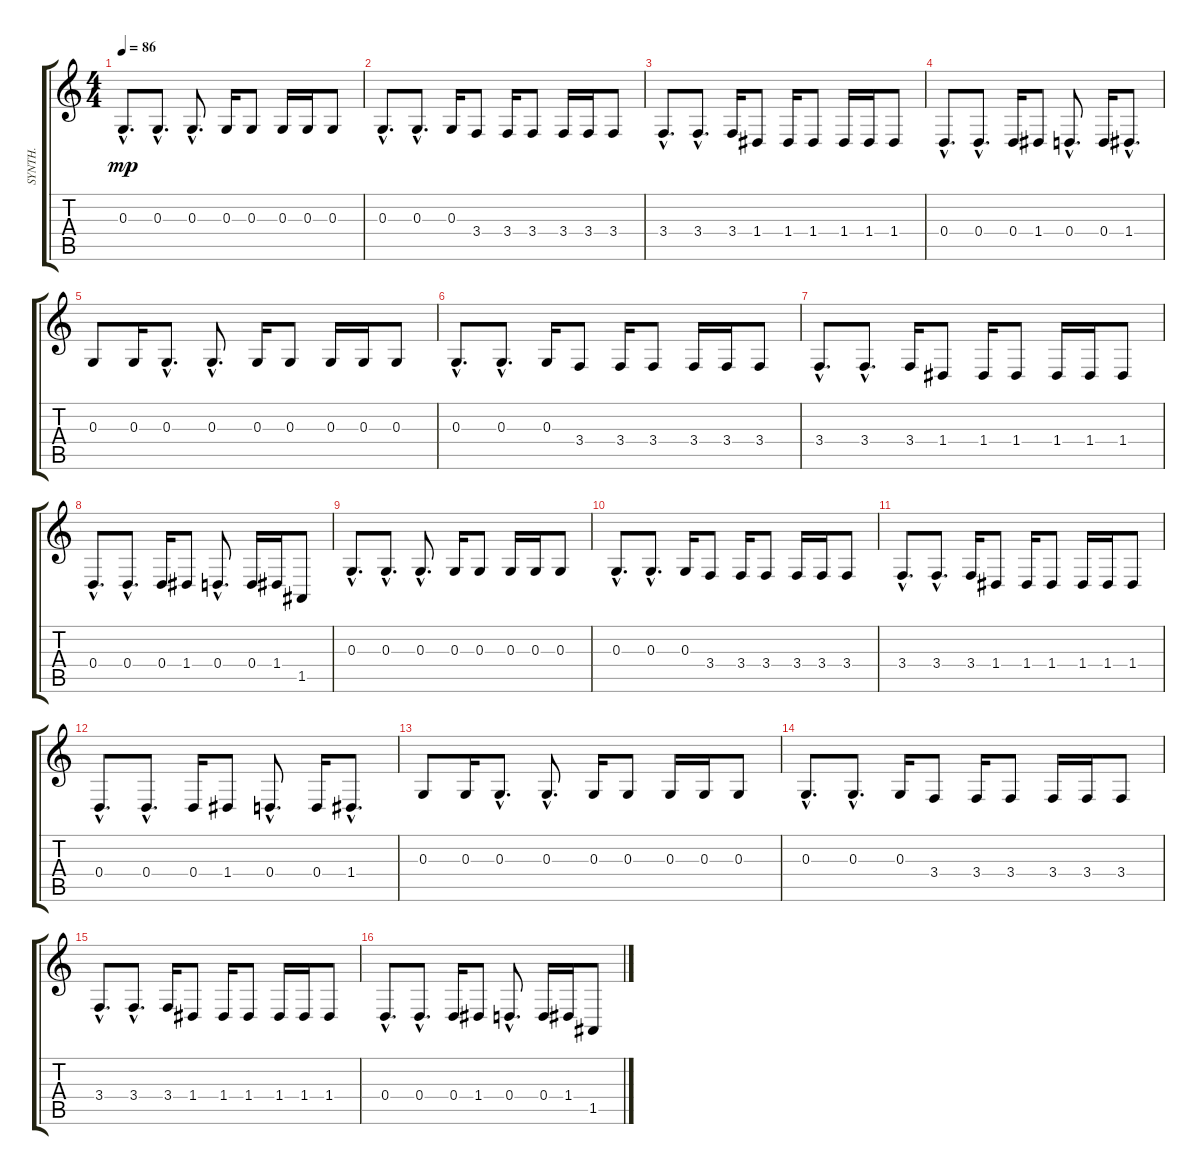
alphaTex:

\track ("SYNTH." "SYNTH.") {instrument pad1newage}
\staff {score tabs}
\tuning (E4 B3 G3 D3 A2 E2) {hide}
\ts (4 4)
\tempo 86
\clef g2
\ks c
0.3{hac}.8{d dy mp instrument pad1newage} 0.3{hac}.8{d} 0.3{hac}.8{d} 0.3.16 0.3.8 0.3.16 0.3.16 0.3.8 |
0.3{hac}.8{d} 0.3{hac}.8{d} 0.3.16 3.4.8 3.4.16 3.4.8 3.4.16 3.4.16 3.4.8 |
3.4{hac}.8{d} 3.4{hac}.8{d} 3.4.16 1.4.8 1.4.16 1.4.8 1.4.16 1.4.16 1.4.8 |
0.4{hac}.8{d} 0.4{hac}.8{d} 0.4.16 1.4.8 0.4{hac}.8{d} 0.4.16 1.4{hac}.8{d} |
0.3.8 0.3.16 0.3{hac}.8{d} 0.3{hac}.8{d} 0.3.16 0.3.8 0.3.16 0.3.16 0.3.8 |
0.3{hac}.8{d} 0.3{hac}.8{d} 0.3.16 3.4.8 3.4.16 3.4.8 3.4.16 3.4.16 3.4.8 |
3.4{hac}.8{d} 3.4{hac}.8{d} 3.4.16 1.4.8 1.4.16 1.4.8 1.4.16 1.4.16 1.4.8 |
0.4{hac}.8{d} 0.4{hac}.8{d} 0.4.16 1.4.8 0.4{hac}.8{d} 0.4.16 1.4.16 1.5.8 |
0.3{hac}.8{d} 0.3{hac}.8{d} 0.3{hac}.8{d} 0.3.16 0.3.8 0.3.16 0.3.16 0.3.8 |
0.3{hac}.8{d} 0.3{hac}.8{d} 0.3.16 3.4.8 3.4.16 3.4.8 3.4.16 3.4.16 3.4.8 |
3.4{hac}.8{d} 3.4{hac}.8{d} 3.4.16 1.4.8 1.4.16 1.4.8 1.4.16 1.4.16 1.4.8 |
0.4{hac}.8{d} 0.4{hac}.8{d} 0.4.16 1.4.8 0.4{hac}.8{d} 0.4.16 1.4{hac}.8{d} |
0.3.8 0.3.16 0.3{hac}.8{d} 0.3{hac}.8{d} 0.3.16 0.3.8 0.3.16 0.3.16 0.3.8 |
0.3{hac}.8{d} 0.3{hac}.8{d} 0.3.16 3.4.8 3.4.16 3.4.8 3.4.16 3.4.16 3.4.8 |
3.4{hac}.8{d} 3.4{hac}.8{d} 3.4.16 1.4.8 1.4.16 1.4.8 1.4.16 1.4.16 1.4.8 |
0.4{hac}.8{d} 0.4{hac}.8{d} 0.4.16 1.4.8 0.4{hac}.8{d} 0.4.16 1.4.16 1.5.8
